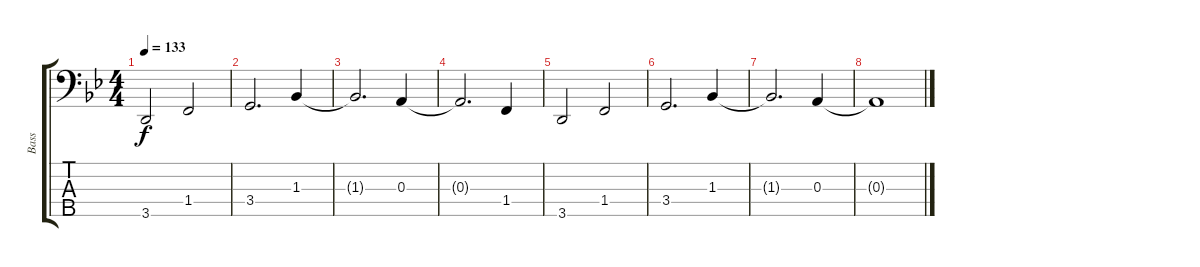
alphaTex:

\track ("Bass" "Bass") {instrument electricbassfinger}
\staff {score tabs}
\tuning (G2 D2 A1 E1 B0) {hide}
\ts (4 4)
\tempo 133
\clef f4
\ks bb
3.5.2{dy f} 1.4.2 |
3.4.2{d} 1.3.4 |
1.3{t}.2{d} 0.3.4 |
0.3{t}.2{d} 1.4.4 |
3.5.2 1.4.2 |
3.4.2{d} 1.3.4 |
1.3{t}.2{d} 0.3.4 |
0.3{t}.1
